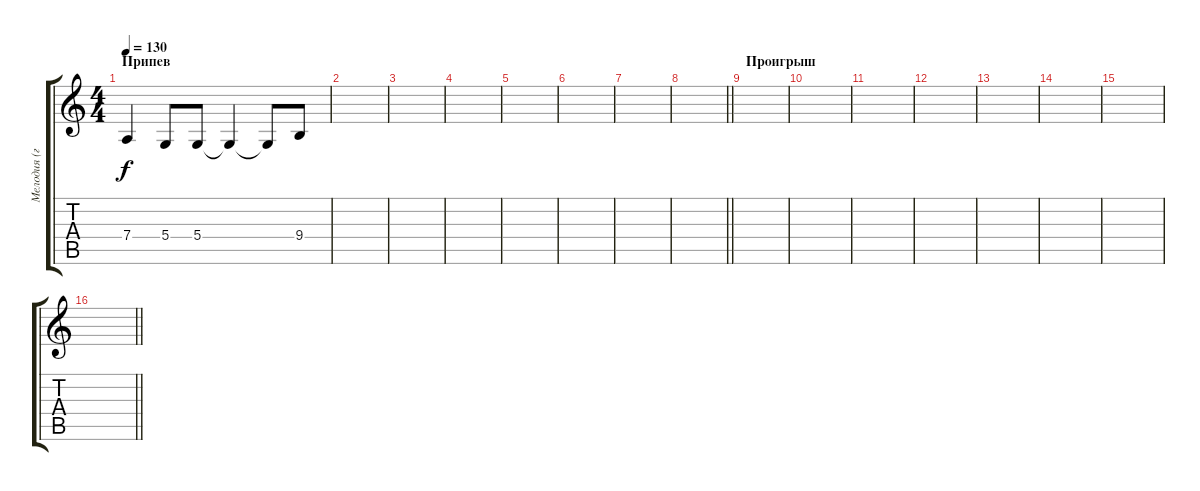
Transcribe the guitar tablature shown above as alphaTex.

\track ("Мелодия (голос)" "Мелодия (г") {instrument lead6voice}
\staff {score tabs}
\tuning (E4 B3 G3 D3 A2 E2) {hide}
\ts (4 4)
\section ("" "Припев")
\tempo 130
\clef g2
\ks c
7.4.4{dy f} 5.4.8 5.4.8 5.4{t}.4 5.4{t}.8 9.4.8 |
|
|
|
|
|
|
\barLineRight lightlight
|
\section ("" "Проигрыш")
|
|
|
|
|
|
|
\barLineRight lightlight
